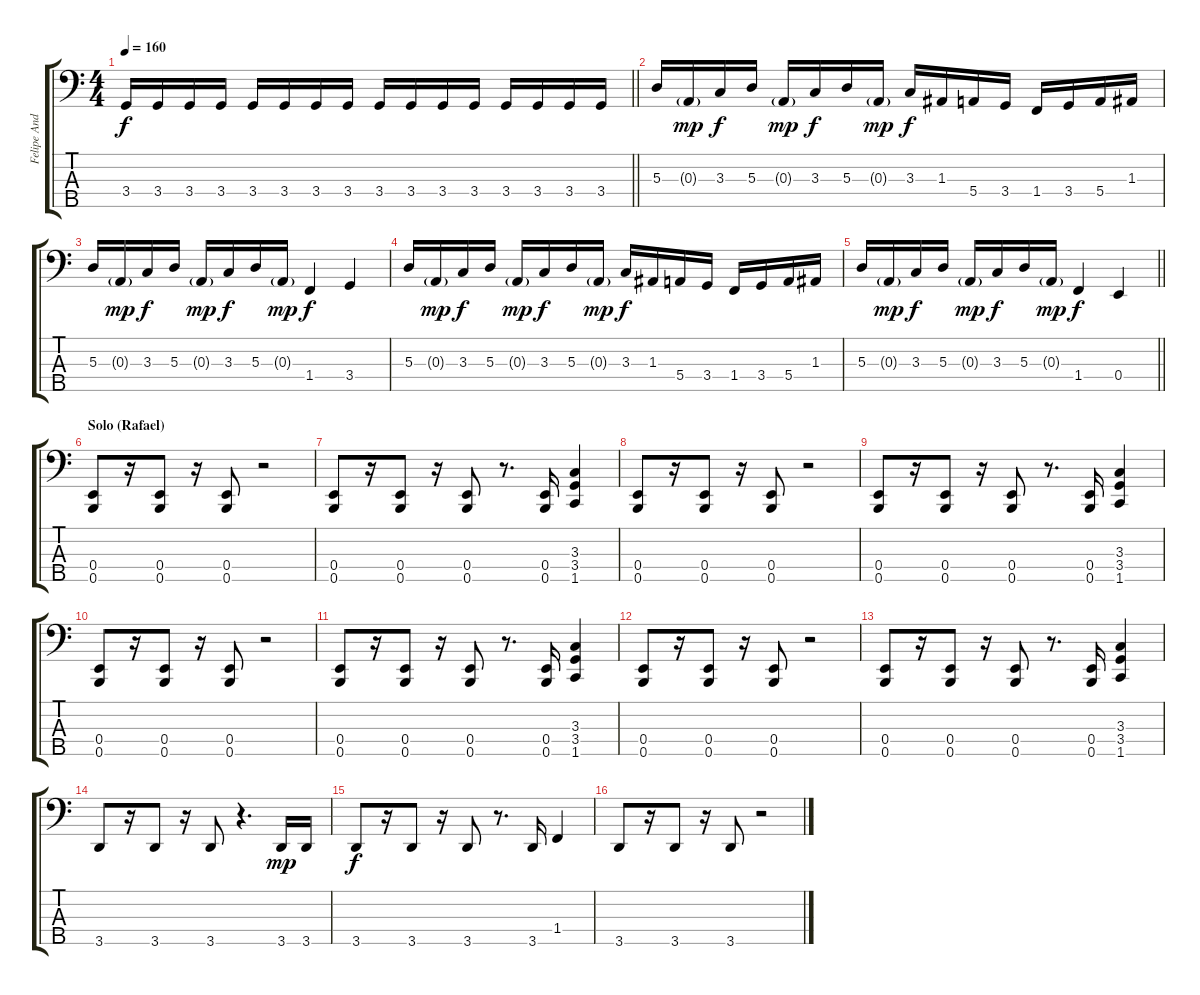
\track ("Felipe Andreoli" "Felipe And") {instrument electricbassfinger}
\staff {score tabs}
\tuning (G2 D2 A1 E1 B0) {hide}
\ts (4 4)
\tempo 160
\clef f4
\barLineRight lightlight
\ks c
3.4.16{dy f} 3.4.16 3.4.16 3.4.16 3.4.16 3.4.16 3.4.16 3.4.16 3.4.16 3.4.16 3.4.16 3.4.16 3.4.16 3.4.16 3.4.16 3.4.16 |
5.3.16 0.3{g}.16{dy mp} 3.3.16{dy f} 5.3.16 0.3{g}.16{dy mp} 3.3.16{dy f} 5.3.16 0.3{g}.16{dy mp} 3.3.16{dy f} 1.3.16 5.4.16 3.4.16 1.4.16 3.4.16 5.4.16 1.3.16 |
5.3.16 0.3{g}.16{dy mp} 3.3.16{dy f} 5.3.16 0.3{g}.16{dy mp} 3.3.16{dy f} 5.3.16 0.3{g}.16{dy mp} 1.4.4{dy f} 3.4.4 |
5.3.16 0.3{g}.16{dy mp} 3.3.16{dy f} 5.3.16 0.3{g}.16{dy mp} 3.3.16{dy f} 5.3.16 0.3{g}.16{dy mp} 3.3.16{dy f} 1.3.16 5.4.16 3.4.16 1.4.16 3.4.16 5.4.16 1.3.16 |
\barLineRight lightlight
5.3.16 0.3{g}.16{dy mp} 3.3.16{dy f} 5.3.16 0.3{g}.16{dy mp} 3.3.16{dy f} 5.3.16 0.3{g}.16{dy mp} 1.4.4{dy f} 0.4.4 |
\section ("" "Solo (Rafael)")
(0.4 0.5).8 r.16 (0.4 0.5).8 r.16 (0.4 0.5).8 r.2 |
(0.4 0.5).8 r.16 (0.4 0.5).8 r.16 (0.4 0.5).8 r.8{d} (0.4 0.5).16 (3.3 3.4 1.5).4 |
(0.4 0.5).8 r.16 (0.4 0.5).8 r.16 (0.4 0.5).8 r.2 |
(0.4 0.5).8 r.16 (0.4 0.5).8 r.16 (0.4 0.5).8 r.8{d} (0.4 0.5).16 (3.3 3.4 1.5).4 |
(0.4 0.5).8 r.16 (0.4 0.5).8 r.16 (0.4 0.5).8 r.2 |
(0.4 0.5).8 r.16 (0.4 0.5).8 r.16 (0.4 0.5).8 r.8{d} (0.4 0.5).16 (3.3 3.4 1.5).4 |
(0.4 0.5).8 r.16 (0.4 0.5).8 r.16 (0.4 0.5).8 r.2 |
(0.4 0.5).8 r.16 (0.4 0.5).8 r.16 (0.4 0.5).8 r.8{d} (0.4 0.5).16 (3.3 3.4 1.5).4 |
3.5.8 r.16 3.5.8 r.16 3.5.8 r.4{d} 3.5.16{dy mp} 3.5.16 |
3.5.8{dy f} r.16 3.5.8 r.16 3.5.8 r.8{d} 3.5.16 1.4.4 |
3.5.8 r.16 3.5.8 r.16 3.5.8 r.2
